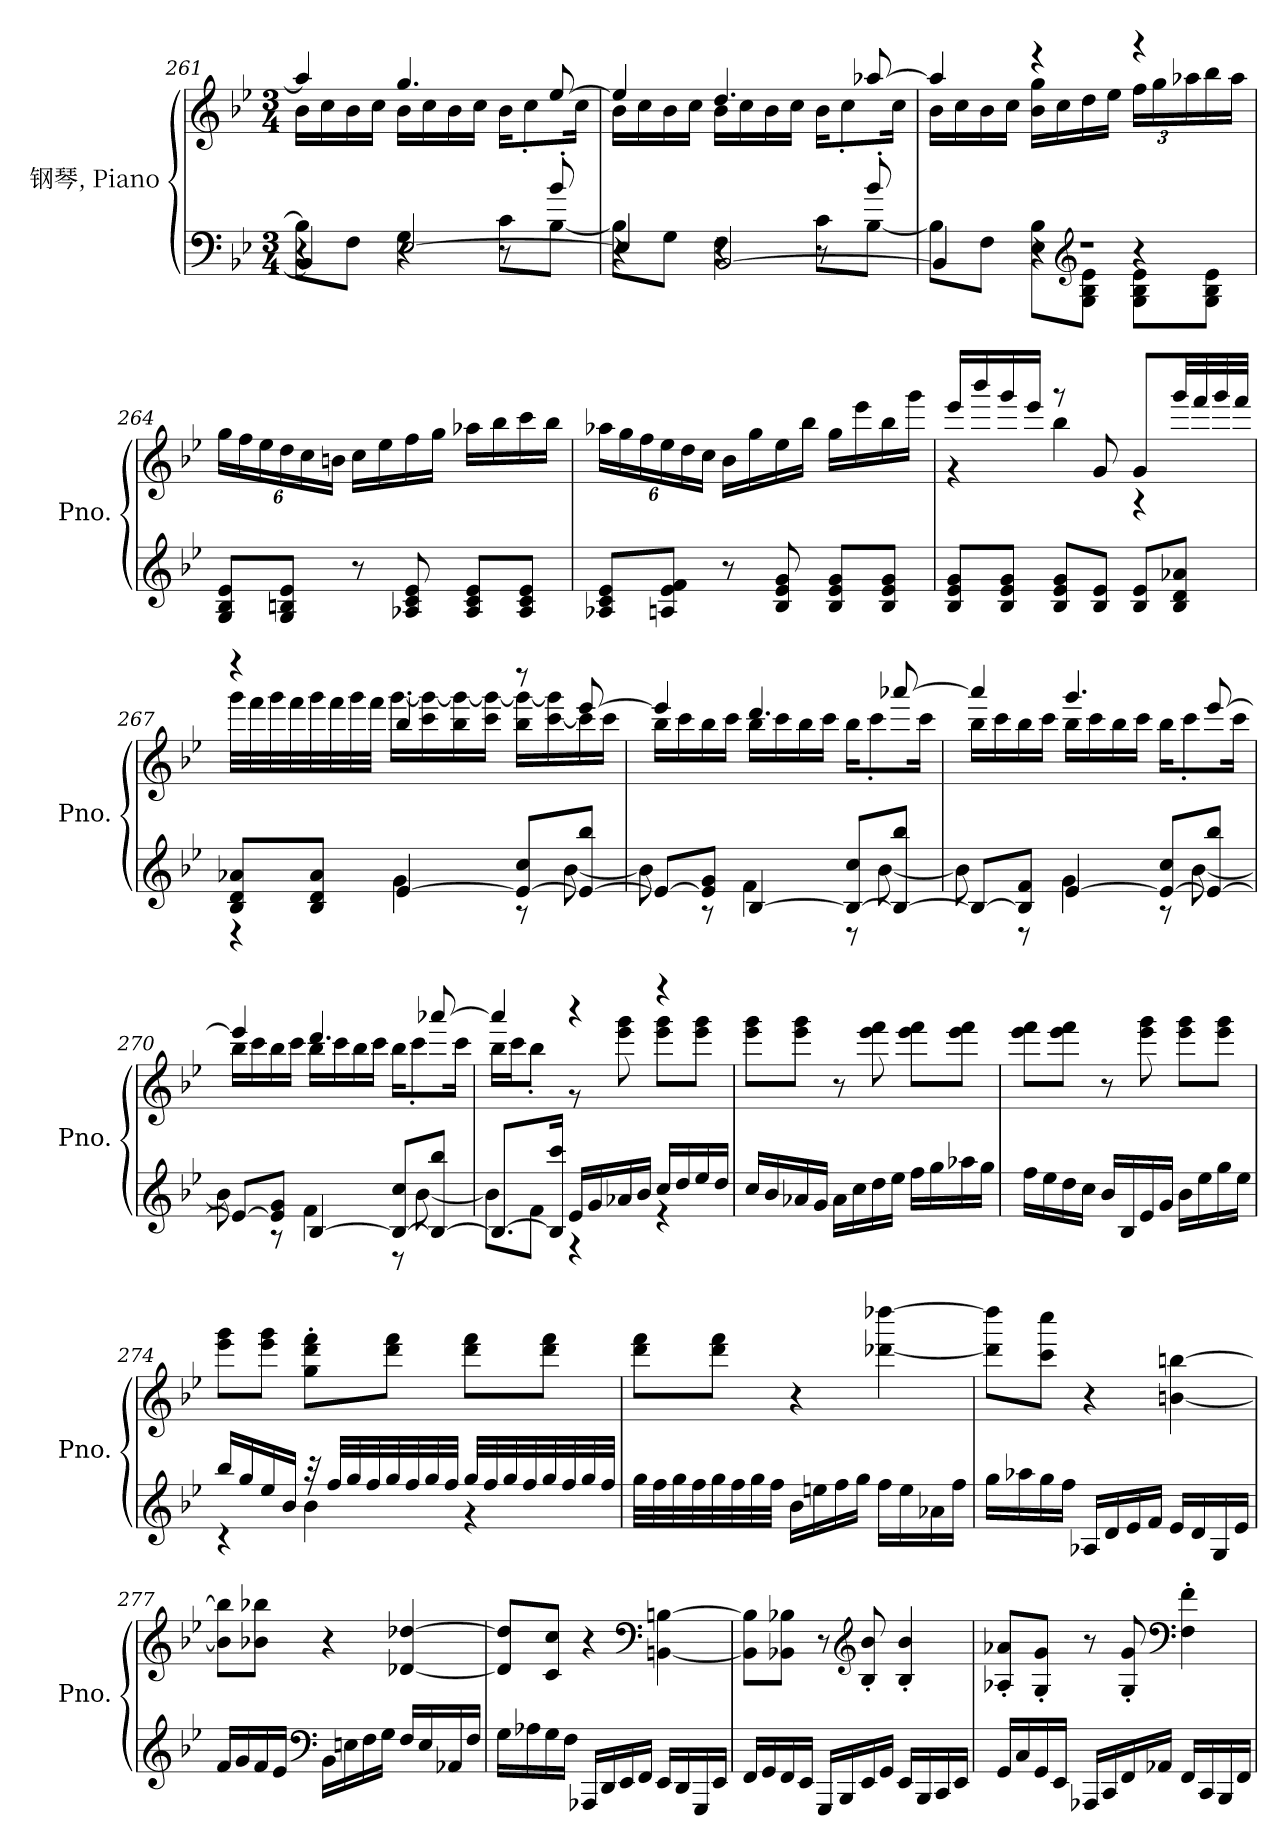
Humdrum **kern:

**kern	**kern
*part1	*part1
*staff2	*staff1
*I"钢琴, Piano	*
*I'Pno.	*
*clefF4	*clefG2
*k[b-e-]	*k[b-e-]
*M3/4	*M3/4
=261	=261
*^	*^
*	*^	*	*
4r	8B-\L]	4BB-/]	4aa-/]	16b-\LL
.	.	.	.	16cc\
.	8F\J	.	.	16b-\
.	.	.	.	16cc\JJ
4r	4G\	[2E-/	4.gg/	16b-\LL
.	.	.	.	16cc\
.	.	.	.	16b-\
.	.	.	.	16cc\JJ
8r	8c\L	.	.	16b-\KL
.	.	.	.	8cc'\
8b-'/	[8B-\J	.	[8ee-/	.
.	.	.	.	16cc\Jk
!!LO:PB:g=z	!!
=262	=262	=262	=262	=262
4r	8B-\L]	4E-/]	4ee-/]	16b-\LL
.	.	.	.	16cc\
.	8G\J	.	.	16b-\
.	.	.	.	16cc\JJ
4r	4F\	[2BB-/	4.dd/	16b-\LL
.	.	.	.	16cc\
.	.	.	.	16b-\
.	.	.	.	16cc\JJ
8r	8c\L	.	.	16b-\KL
.	.	.	.	8cc'\
8b-'/	[8B-\J	.	[8aa-X/	.
.	.	.	.	16cc\Jk
=263	=263	=263	=263	=263
2.r	8B-\L]	4BB-/]	4aa-/]	16b-\LL
.	.	.	.	16cc\
.	8F\J	.	.	16b-\
.	.	.	.	16cc\JJ
.	8E-\ 8B-\L	4r	4r	16b-\ 16gg\LL
.	.	.	.	16cc\
*clefG2	*	*	*	*
.	8G\ 8B-\ 8e-\J	.	.	16dd\
.	.	.	.	16ee-\JJ
*	*	*	*	*Xbrackettup
.	8G\ 8B-\ 8e-\L	4r	4r	24ff\LL
.	.	.	.	24gg\
.	.	.	.	24aa-X\
.	8G\ 8B-\ 8e-\J	.	.	16bb-\
.	.	.	.	16aa-\JJ
*v	*v	*v	*	*
*	*v	*v
!!LO:LB:g=z
=264	=264
8G/ 8B-/ 8e-/L	24gg\LL
.	24ff\
.	24ee-\
8G/ 8Bn/ 8e-/J	24dd\
.	24cc\
.	24bn\JJ
8r	16cc\LL
.	16ee-\
8A-X/ 8c/ 8e-/	16ff\
.	16gg\JJ
8A-/ 8c/ 8e-/L	16aa-X\LL
.	16bb-\
8A-/ 8c/ 8e-/J	16ccc\
.	16bb-\JJ
=265	=265
8A-X/ 8c/ 8e-/L	24aa-X\LL
.	24gg\
.	24ff\
8An/ 8e-/ 8f/J	24ee-\
.	24dd\
.	24cc\JJ
8r	16b-\LL
.	16gg\
8B-/ 8e-/ 8g/	16ee-\
.	16bb-\JJ
8B-/ 8e-/ 8g/L	16gg\LL
.	16eee-\
8B-/ 8e-/ 8g/J	16bb-\
.	16ggg\JJ
!!LO:LB:g=z
=266	=266
*	*^
8B-/ 8e-/ 8g/L	16eee-/LL	4r
.	16bbb-/	.
8B-/ 8e-/ 8g/J	16ggg/	.
.	16eee-/JJ	.
8B-/ 8e-/ 8g/L	8r	4bb-\
8B-/ 8e-/J	8g/	.
8B-/ 8e-/L	8g/L	4r
8B-/ 8d/ 8a-X/J	32ggg/LL	.
.	32fff/	.
.	32ggg/	.
.	32fff/JJJ	.
=267	=267	=267
*^	*	*
8B-/ 8d/ 8a-X/L	4r	4r	32ggg\LLL
.	.	.	32fff\
.	.	.	32ggg\
.	.	.	32fff\
8B-/ 8d/ 8a-/J	.	.	32ggg\
.	.	.	32fff\
.	.	.	32ggg\
.	.	.	32fff\JJJ
[4e-/	4g\	4bb-'/	[16ggg\LL
.	.	.	16ccc\ 16ggg\_
.	.	.	16bb-\ 16ggg\_
.	.	.	16ccc\ 16ggg\_JJ
8e-/_ 8cc/L	8r	8r	16bb-\ 16ggg\_LL
.	.	.	[16ccc\ 16ggg\]
8e-/_ 8bb-/J	[8b-\	[8eee-/	16ccc\]
.	.	.	16ccc\JJ
!!LO:LB:g=z	!!
=268	=268	=268	=268
8e-/L_	8b-\]	4eee-/]	16bb-\LL
.	.	.	16ccc\
8e-/] 8g/J	8r	.	16bb-\
.	.	.	16ccc\JJ
[4B-/	4f\	4.ddd/	16bb-\LL
.	.	.	16ccc\
.	.	.	16bb-\
.	.	.	16ccc\JJ
8B-/_ 8cc/L	8r	.	16bb-\KL
.	.	.	8ccc'\
8B-/_ 8bb-/J	[8b-\	[8aaa-X/	.
.	.	.	16ccc\Jk
=269	=269	=269	=269
8B-/L_	8b-\]	4aaa-/]	16bb-\LL
.	.	.	16ccc\
8B-/] 8f/J	8r	.	16bb-\
.	.	.	16ccc\JJ
[4e-/	4g\	4.ggg/	16bb-\LL
.	.	.	16ccc\
.	.	.	16bb-\
.	.	.	16ccc\JJ
8e-/_ 8cc/L	8r	.	16bb-\KL
.	.	.	8ccc'\
8e-/_ 8bb-/J	[8b-\	[8eee-/	.
.	.	.	16ccc\Jk
!!LO:LB:g=z	!!
=270	=270	=270	=270
8e-/L_	8b-\]	4eee-/]	16bb-\LL
.	.	.	16ccc\
8e-/] 8g/J	8r	.	16bb-\
.	.	.	16ccc\JJ
[4B-/	4f\	4.ddd/	16bb-\LL
.	.	.	16ccc\
.	.	.	16bb-\
.	.	.	16ccc\JJ
8B-/_ 8cc/L	8r	.	16bb-\KL
.	.	.	8ccc'\
8B-/_ 8bb-/J	[8b-\	[8aaa-X/	.
.	.	.	16ccc\Jk
=271	=271	=271	=271
8.B-/L_	8b-\L]	4aaa-/]	16bb-\LL
.	.	.	16ccc\J
.	8f\J	.	8bb-'\J
16B-/] 16ccc/Jk	.	.	.
16e-/LL	4r	4r	8r
16g/	.	.	.
16a-X/	.	.	8eee-\ 8ggg\
16b-/JJ	.	.	.
16cc/LL	4r	4r	8eee-\ 8ggg\L
16dd/	.	.	.
16ee-/	.	.	8eee-\ 8ggg\J
16dd/JJ	.	.	.
*v	*v	*	*
*	*v	*v
!!LO:LB:g=z
=272	=272
16cc/LL	8eee-\ 8ggg\L
16b-/	.
16a-X/	8eee-\ 8ggg\J
16g/JJ	.
16a-\LL	8r
16cc\	.
16dd\	8eee-\ 8fff\
16ee-\JJ	.
16ff\LL	8eee-\ 8fff\L
16gg\	.
16aa-X\	8eee-\ 8fff\J
16gg\JJ	.
=273	=273
16ff\LL	8eee-\ 8fff\L
16ee-\	.
16dd\	8eee-\ 8fff\J
16cc\JJ	.
16b-/LL	8r
16B-/	.
16e-/	8eee-\ 8ggg\
16g/JJ	.
16b-\LL	8eee-\ 8ggg\L
16ee-\	.
16gg\	8eee-\ 8ggg\J
16ee-\JJ	.
=274	=274
*^	*
16bb-/LL	4r	8eee-\ 8ggg\L
16gg/	.	.
16ee-/	.	8eee-\ 8ggg\J
16b-/JJ	.	.
32r	4b-\	8gg\' 8ddd\' 8fff\'L
32ff/LLL	.	.
32gg/	.	.
32ff/	.	.
32gg/	.	8ddd\ 8fff\J
32ff/	.	.
32gg/	.	.
32ff/JJJ	.	.
32gg/LLL	4r	8ddd\ 8fff\L
32ff/	.	.
32gg/	.	.
32ff/	.	.
32gg/	.	8ddd\ 8fff\J
32ff/	.	.
32gg/	.	.
32ff/JJJ	.	.
*v	*v	*
!!LO:PB:g=z
=275	=275
32gg\LLL	8ddd\ 8fff\L
32ff\	.
32gg\	.
32ff\	.
32gg\	8ddd\ 8fff\J
32ff\	.
32gg\	.
32ff\JJJ	.
16b-\LL	4r
16een\	.
16ff\	.
16gg\JJ	.
16ff\LL	[4ddd-X\ [4dddd-X\
16ee\	.
16a-X\	.
16ff\JJ	.
=276	=276
16gg\LL	8ddd-\] 8dddd-\]L
16aa-X\	.
16gg\	8ccc\ 8cccc\J
16ff\JJ	.
16A-X/LL	4r
16d/	.
16e-/	.
16f/JJ	.
16e-/LL	[4bn\ [4bbn\
16d/	.
16G/	.
16e-/JJ	.
!!LO:LB:g=z
=277	=277
16f/LL	8b\] 8bb\]L
16g/	.
16f/	8b-X\ 8bb-X\J
16e-/JJ	.
*clefF4	*
16BB-\LL	4r
16En\	.
16F\	.
16G\JJ	.
16F/LL	[4d-X/ [4dd-X/
16E/	.
16AA-X/	.
16F/JJ	.
=278	=278
16G\LL	8d-/] 8dd-/]L
16A-X\	.
16G\	8c/ 8cc/J
16F\JJ	.
16AAA-X/LL	4r
16DD/	.
16EE-/	.
16FF/JJ	.
*	*clefF4
16EE-/LL	[4BBn\ [4Bn\
16DD/	.
16GGG/	.
16EE-/JJ	.
!!LO:LB:g=z
=279	=279
16FF/LL	8BB\] 8B\]L
16GG/	.
16FF/	8BB-X\ 8B-X\J
16EE-/JJ	.
16GGG/LL	8r
16BBB-/	.
*	*clefG2
16EE-/	8B-/' 8b-/'
16GG/JJ	.
16EE-/LL	4B-/' 4b-/'
16BBB-/	.
16CC/	.
16EE-/JJ	.
=280	=280
16GG/LL	8A-X/' 8a-X/'L
16C/	.
16GG/	8G/' 8g/'J
16EE-/JJ	.
16AAA-X/LL	8r
16CC/	.
16FF/	8G/' 8g/'
16AA-X/JJ	.
*	*clefF4
16FF/LL	4F\' 4f\'
16CC/	.
16BBB-/	.
16FF/JJ	.
=	=
*-	*-
